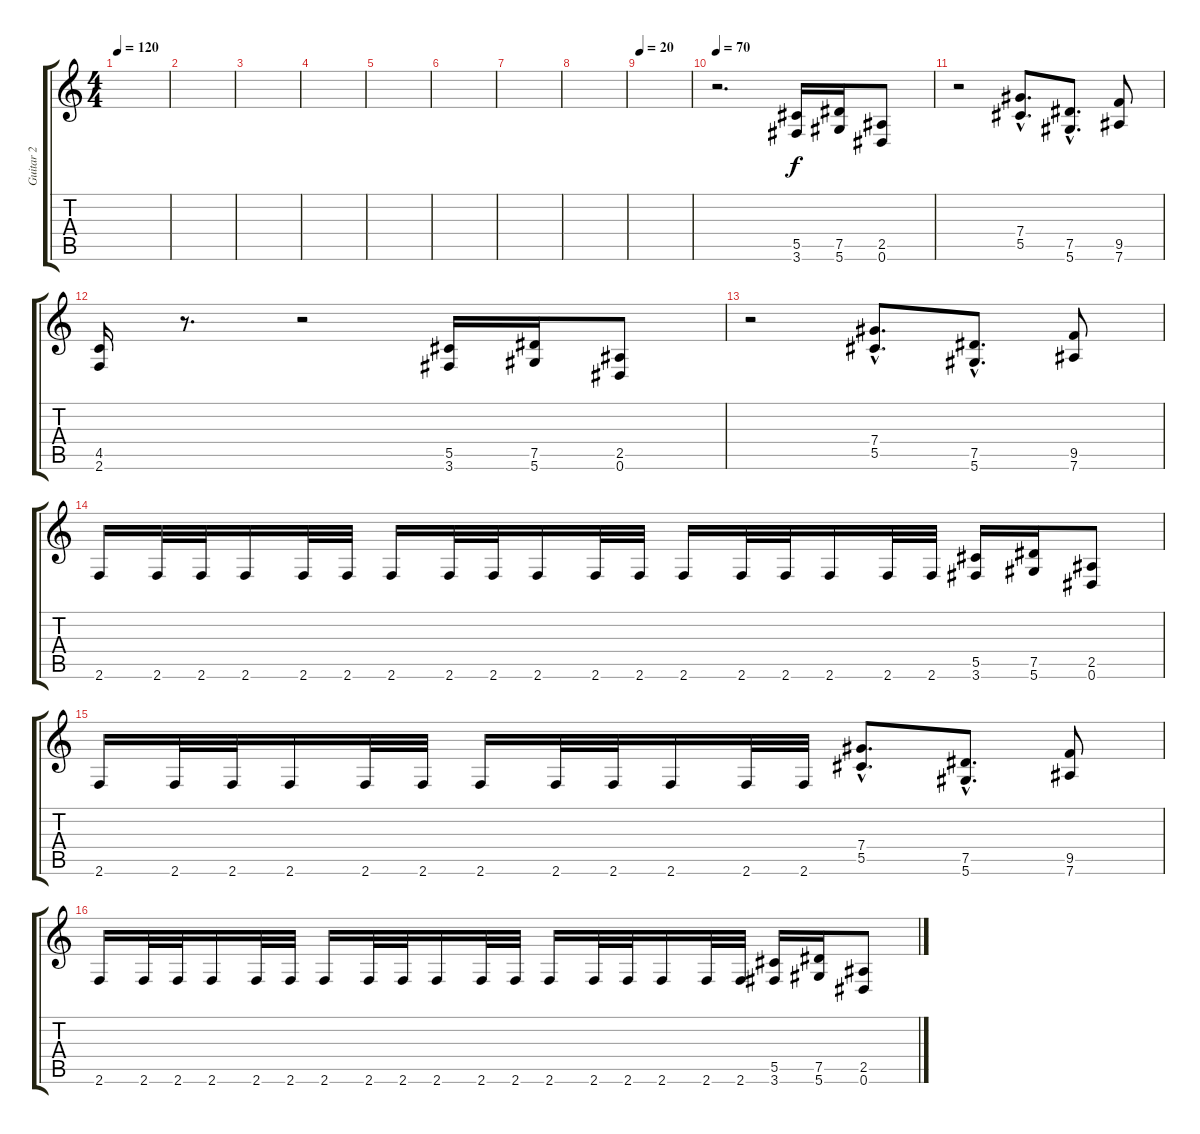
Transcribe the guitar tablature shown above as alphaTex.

\track ("Guitar 2" "Guitar 2") {instrument distortionguitar}
\staff {score tabs}
\tuning (Eb4 Bb3 Gb3 Db3 Ab2 Eb2) {hide}
\ts (4 4)
\tempo 120
\clef g2
\ks c
|
|
|
|
|
|
|
|
\tempo 20
|
\tempo 70
r.2{d} (5.5 3.6).16 (7.5 5.6).16 (2.5 0.6).8 |
r.2 (7.4{hac} 5.5{hac}).8{d} (7.5{hac} 5.6{hac}).8{d} (9.5 7.6).8 |
(4.5 2.6).16 r.8{d} r.2 (5.5 3.6).16 (7.5 5.6).16 (2.5 0.6).8 |
r.2 (7.4{hac} 5.5{hac}).8{d} (7.5{hac} 5.6{hac}).8{d} (9.5 7.6).8 |
2.6.16 2.6.32 2.6.32 2.6.16 2.6.32 2.6.32 2.6.16 2.6.32 2.6.32 2.6.16 2.6.32 2.6.32 2.6.16 2.6.32 2.6.32 2.6.16 2.6.32 2.6.32 (5.5 3.6).16 (7.5 5.6).16 (2.5 0.6).8 |
2.6.16 2.6.32 2.6.32 2.6.16 2.6.32 2.6.32 2.6.16 2.6.32 2.6.32 2.6.16 2.6.32 2.6.32 (7.4{hac} 5.5{hac}).8{d} (7.5{hac} 5.6{hac}).8{d} (9.5 7.6).8 |
2.6.16 2.6.32 2.6.32 2.6.16 2.6.32 2.6.32 2.6.16 2.6.32 2.6.32 2.6.16 2.6.32 2.6.32 2.6.16 2.6.32 2.6.32 2.6.16 2.6.32 2.6.32 (5.5 3.6).16 (7.5 5.6).16 (2.5 0.6).8
